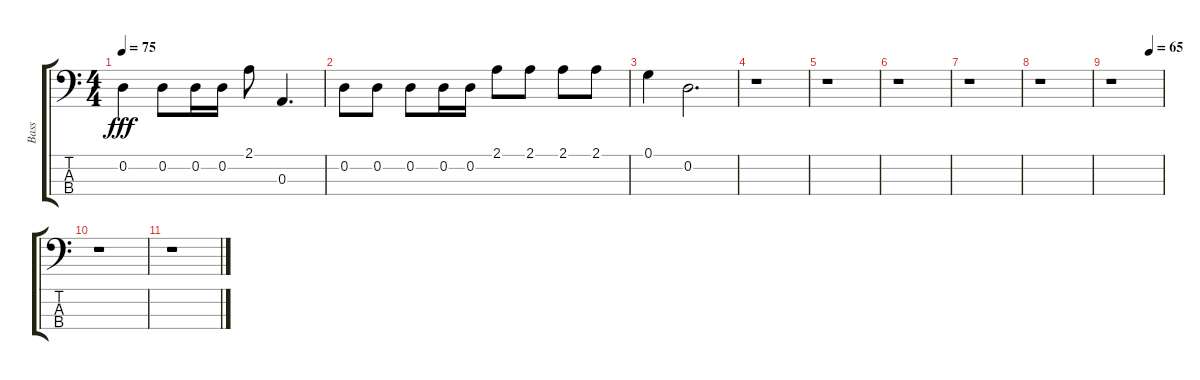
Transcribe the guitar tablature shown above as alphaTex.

\track ("Bass" "Bass") {instrument electricbassfinger}
\staff {score tabs}
\tuning (G2 D2 A1 E1) {hide}
\ts (4 4)
\tempo 75
\clef f4
\ks c
0.2.4{dy fff} 0.2.8 0.2.16 0.2.16 2.1.8 0.3.4{d} |
0.2.8 0.2.8 0.2.8 0.2.16 0.2.16 2.1.8 2.1.8 2.1.8 2.1.8 |
0.1.4 0.2.2{d} |
r.1 |
r.1 |
r.1 |
r.1 |
r.1 |
\tempo (65 0.75)
r.1 |
r.1 |
r.1
